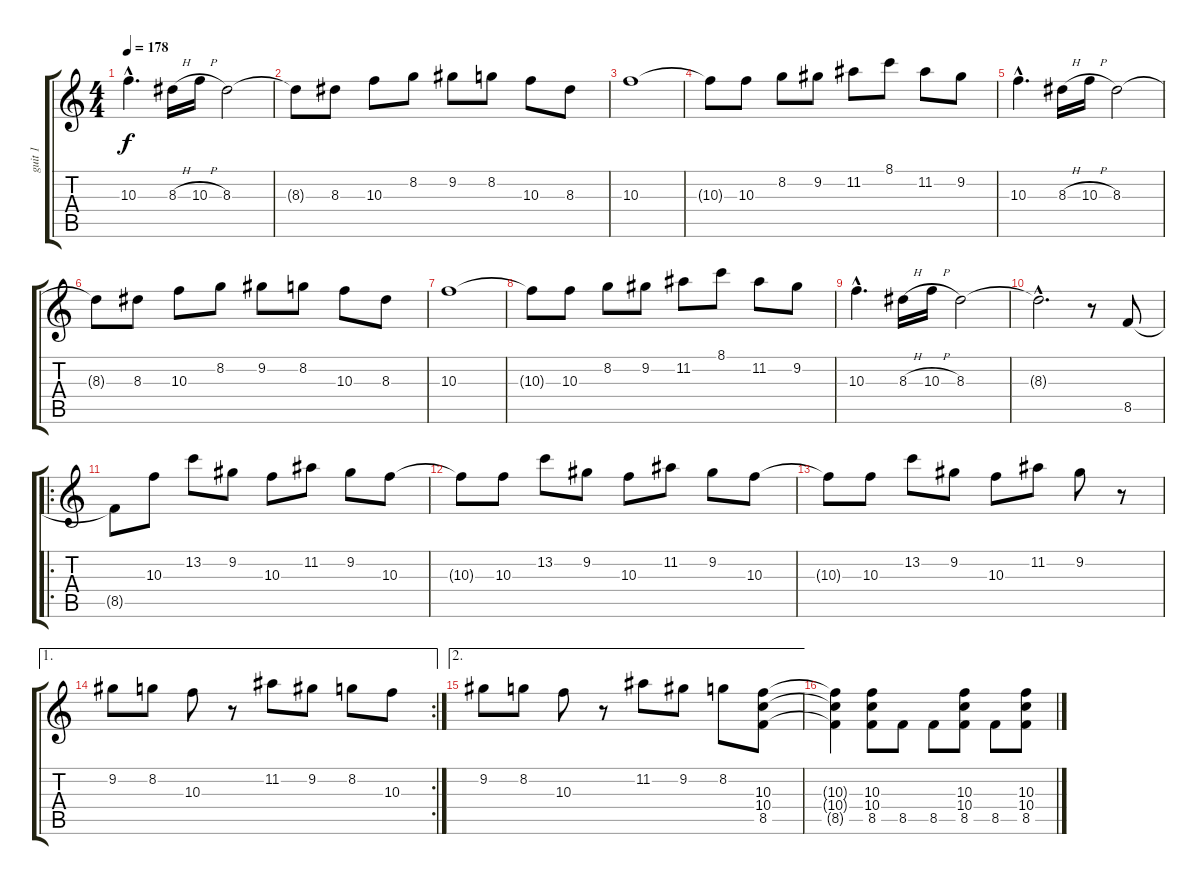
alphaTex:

\track ("guit 1" "guit 1") {instrument distortionguitar}
\staff {score tabs}
\tuning (E4 B3 G3 D3 A2 E2) {hide}
\ts (4 4)
\tempo 178
\clef g2
\ks c
10.3{hac}.4{d dy f} 8.3{h}.16 10.3{h}.16 8.3.2 |
8.3{t}.8 8.3.8 10.3.8 8.2.8 9.2.8 8.2.8 10.3.8 8.3.8 |
10.3.1 |
10.3{t}.8 10.3.8 8.2.8 9.2.8 11.2.8 8.1.8 11.2.8 9.2.8 |
10.3{hac}.4{d} 8.3{h}.16 10.3{h}.16 8.3.2 |
8.3{t}.8 8.3.8 10.3.8 8.2.8 9.2.8 8.2.8 10.3.8 8.3.8 |
10.3.1 |
10.3{t}.8 10.3.8 8.2.8 9.2.8 11.2.8 8.1.8 11.2.8 9.2.8 |
10.3{hac}.4{d} 8.3{h}.16 10.3{h}.16 8.3.2 |
8.3{hac t}.2{d} r.8 8.5.8 |
\ro
8.5{t}.8 10.3.8 13.2.8 9.2.8 10.3.8 11.2.8 9.2.8 10.3.8 |
10.3{t}.8 10.3.8 13.2.8 9.2.8 10.3.8 11.2.8 9.2.8 10.3.8 |
10.3{t}.8 10.3.8 13.2.8 9.2.8 10.3.8 11.2.8 9.2.8 r.8 |
\ae 1
\rc 2
9.2.8 8.2.8 10.3.8 r.8 11.2.8 9.2.8 8.2.8 10.3.8 |
\ae 2
9.2.8 8.2.8 10.3.8 r.8 11.2.8 9.2.8 8.2.8 (10.3 10.4 8.5).8 |
(10.3{t} 10.4{t} 8.5{t}).4 (10.3 10.4 8.5).8 8.5.8 8.5.8 (10.3 10.4 8.5).8 8.5.8 (10.3 10.4 8.5).8
